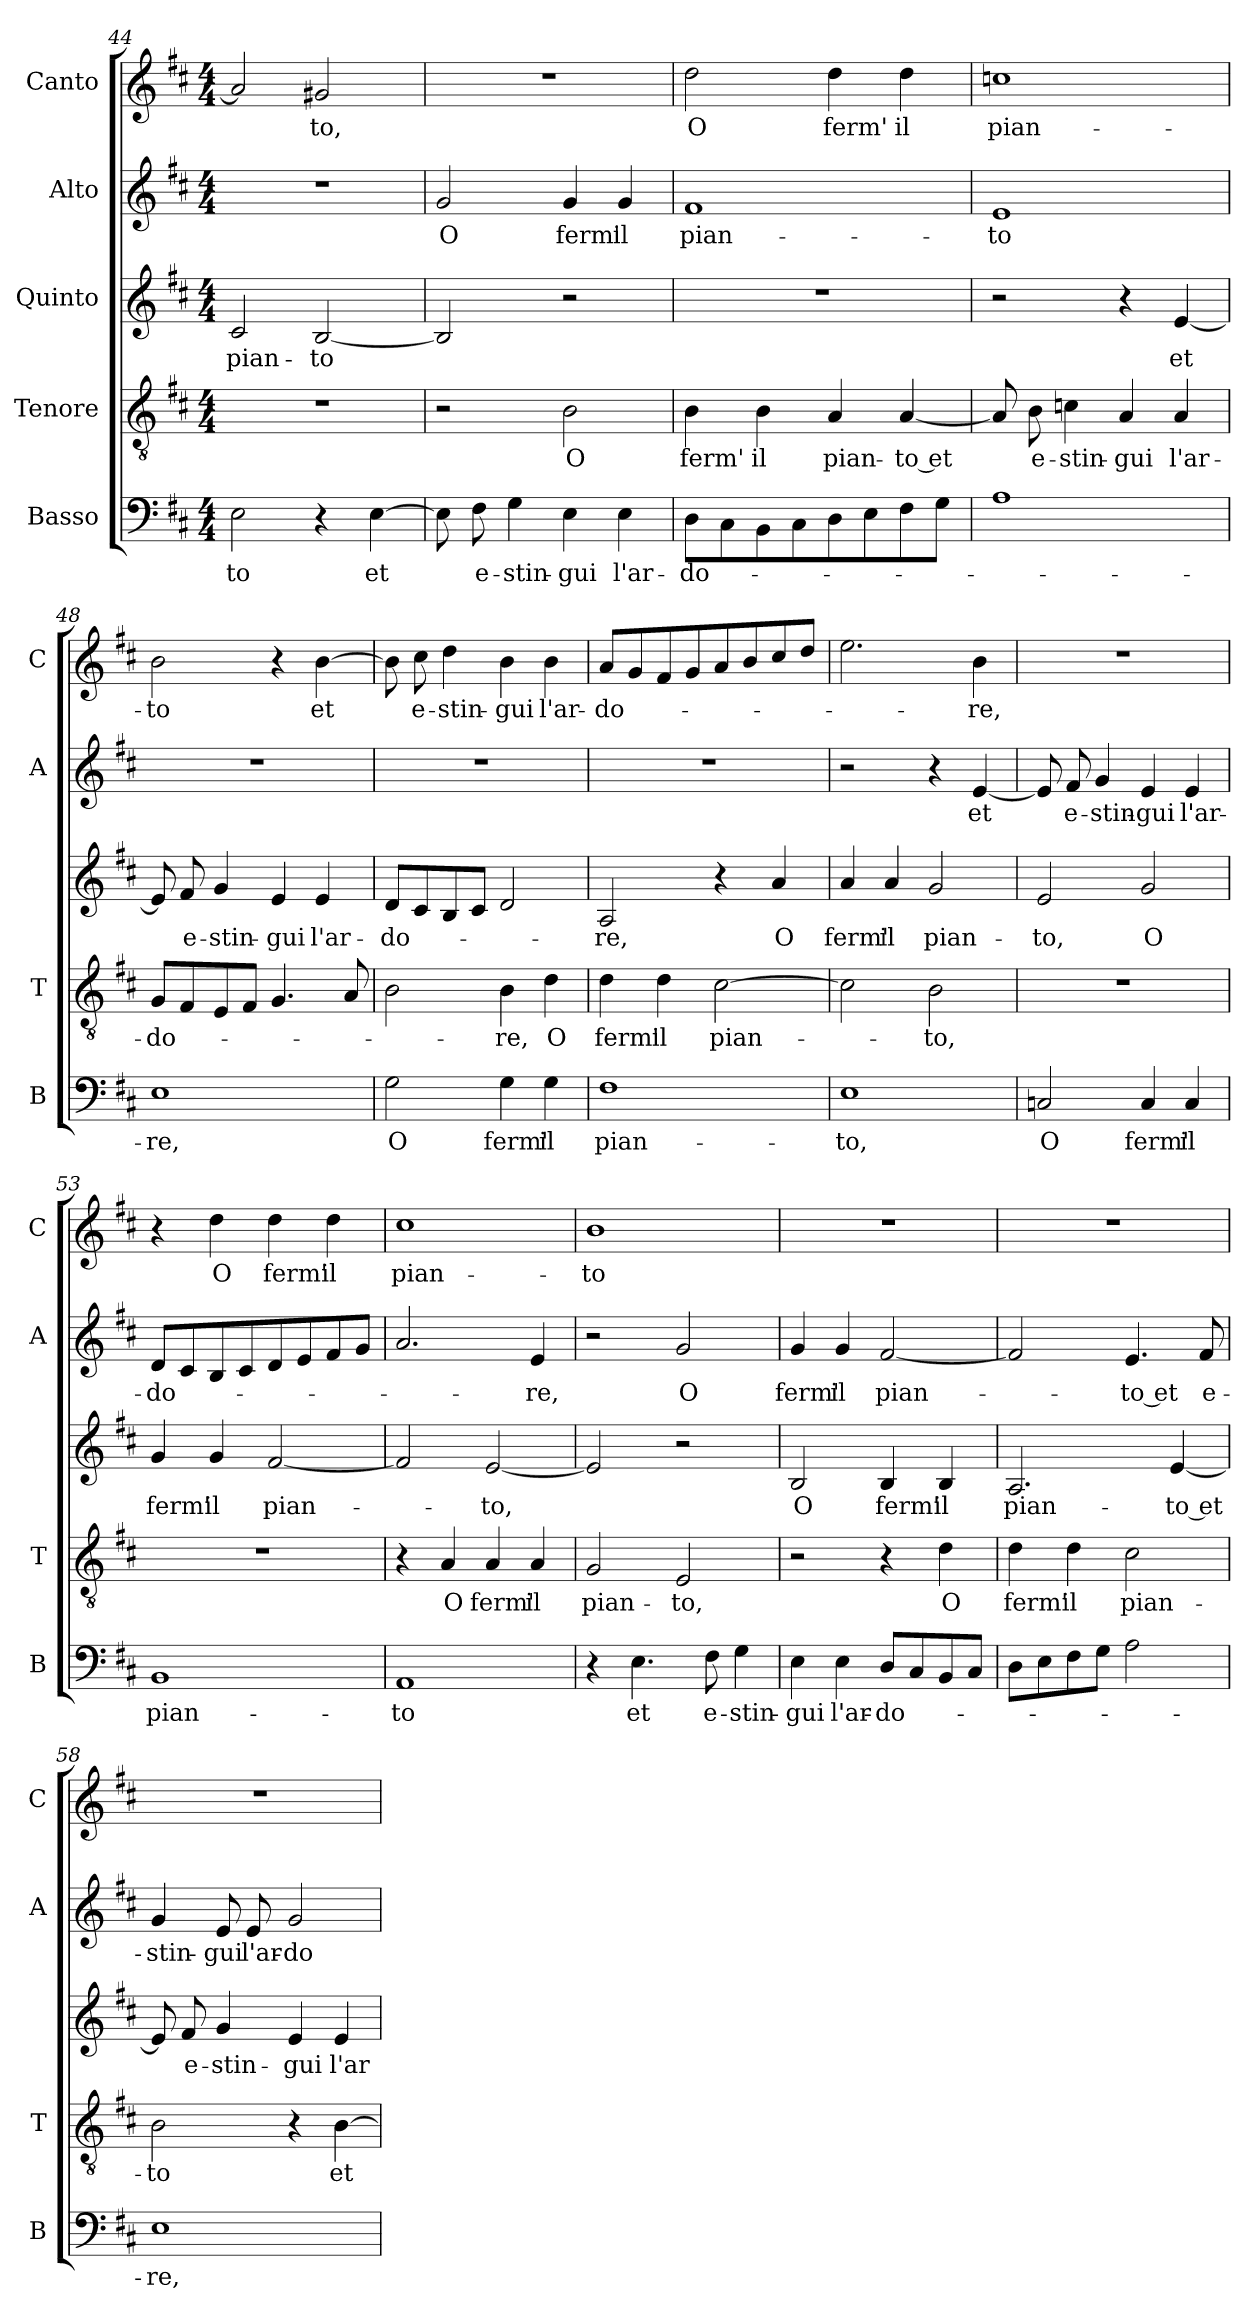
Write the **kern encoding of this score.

**kern	**text	**kern	**text	**kern	**text	**kern	**text	**kern	**text
*part5	*part5	*part4	*part4	*part3	*part3	*part2	*part2	*part1	*part1
*staff5	*staff5	*staff4	*staff4	*staff3	*staff3	*staff2	*staff2	*staff1	*staff1
*I"Basso	*	*I"Tenore	*	*I"Quinto	*	*I"Alto	*	*I"Canto	*
*I'B	*	*I'T	*	*	*	*I'A	*	*I'C	*
*clefF4	*	*clefGv2	*	*clefG2	*	*clefG2	*	*clefG2	*
*k[f#c#]	*	*k[f#c#]	*	*k[f#c#]	*	*k[f#c#]	*	*k[f#c#]	*
*D:	*	*D:	*	*D:	*	*D:	*	*D:	*
*M4/4	*	*M4/4	*	*M4/4	*	*M4/4	*	*M4/4	*
=44	=44	=44	=44	=44	=44	=44	=44	=44	=44
!	!LO:LY:b	!	!	!	!LO:LY:b	!	!	!	!
2E\	-to	1r	.	2c#/	pian-	1r	.	2a/]	.
!	!	!	!	!	!LO:LY:b	!	!	!	!LO:LY:b
4r	.	.	.	[2B/	-to	.	.	2g#X/	-to,
!	!LO:LY:b	!	!	!	!	!	!	!	!
[4E\	et	.	.	.	.	.	.	.	.
=45	=45	=45	=45	=45	=45	=45	=45	=45	=45
!	!	!	!	!	!	!	!LO:LY:b	!	!
8E\]	.	2r	.	2B/]	.	2g/	O	1r	.
!	!LO:LY:b	!	!	!	!	!	!	!	!
8F#\	e-	.	.	.	.	.	.	.	.
!	!LO:LY:b	!	!	!	!	!	!	!	!
4G\	-stin-	.	.	.	.	.	.	.	.
!	!LO:LY:b	!	!LO:LY:b	!	!	!	!LO:LY:b	!	!
4E\	-gui	2B\	O	2r	.	4g/	ferm'	.	.
!	!LO:LY:b	!	!	!	!	!	!LO:LY:b	!	!
4E\	l'ar-	.	.	.	.	4g/	il	.	.
!!LO:LB:g=z
=46	=46	=46	=46	=46	=46	=46	=46	=46	=46
!	!LO:LY:b	!	!LO:LY:b	!	!	!	!LO:LY:b	!	!LO:LY:b
8D\L	-do-	4B\	ferm'	1r	.	1f#	pian-	2dd\	O
8C#\	.	.	.	.	.	.	.	.	.
!	!	!	!LO:LY:b	!	!	!	!	!	!
8BB\	.	4B\	il	.	.	.	.	.	.
8C#\	.	.	.	.	.	.	.	.	.
!	!	!	!LO:LY:b	!	!	!	!	!	!LO:LY:b
8D\	.	4A/	pian-	.	.	.	.	4dd\	ferm'
8E\	.	.	.	.	.	.	.	.	.
!	!	!	!LO:LY:b	!	!	!	!	!	!LO:LY:b
8F#\	.	[4A/	-to et	.	.	.	.	4dd\	il
8G\J	.	.	.	.	.	.	.	.	.
=47	=47	=47	=47	=47	=47	=47	=47	=47	=47
!	!	!	!	!	!	!	!LO:LY:b	!	!LO:LY:b
1A	.	8A/]	.	2r	.	1e	-to	1ccn	pian-
!	!	!	!LO:LY:b	!	!	!	!	!	!
.	.	8B\	e-	.	.	.	.	.	.
!	!	!	!LO:LY:b	!	!	!	!	!	!
.	.	4cn\	-stin-	.	.	.	.	.	.
!	!	!	!LO:LY:b	!	!	!	!	!	!
.	.	4A/	-gui	4r	.	.	.	.	.
!	!	!	!LO:LY:b	!	!LO:LY:b	!	!	!	!
.	.	4A/	l'ar-	[4e/	et	.	.	.	.
=48	=48	=48	=48	=48	=48	=48	=48	=48	=48
!	!LO:LY:b	!	!LO:LY:b	!	!	!	!	!	!LO:LY:b
1E	-re,	8G/L	-do-	8e/]	.	1r	.	2b\	-to
!	!	!	!	!	!LO:LY:b	!	!	!	!
.	.	8F#/	.	8f#/	e-	.	.	.	.
!	!	!	!	!	!LO:LY:b	!	!	!	!
.	.	8E/	.	4g/	-stin-	.	.	.	.
.	.	8F#/J	.	.	.	.	.	.	.
!	!	!	!	!	!LO:LY:b	!	!	!	!
.	.	4.G/	.	4e/	-gui	.	.	4r	.
!	!	!	!	!	!LO:LY:b	!	!	!	!LO:LY:b
.	.	.	.	4e/	l'ar-	.	.	[4b\	et
.	.	8A/	.	.	.	.	.	.	.
=49	=49	=49	=49	=49	=49	=49	=49	=49	=49
!	!LO:LY:b	!	!	!	!LO:LY:b	!	!	!	!
2G\	O	2B\	.	8d/L	-do-	1r	.	8b\]	.
!	!	!	!	!	!	!	!	!	!LO:LY:b
.	.	.	.	8c#/	.	.	.	8cc#\	e-
!	!	!	!	!	!	!	!	!	!LO:LY:b
.	.	.	.	8B/	.	.	.	4dd\	-stin-
.	.	.	.	8c#/J	.	.	.	.	.
!	!LO:LY:b	!	!LO:LY:b	!	!	!	!	!	!LO:LY:b
4G\	ferm'	4B\	-re,	2d/	.	.	.	4b\	-gui
!	!LO:LY:b	!	!LO:LY:b	!	!	!	!	!	!LO:LY:b
4G\	il	4d\	O	.	.	.	.	4b\	l'ar-
=50	=50	=50	=50	=50	=50	=50	=50	=50	=50
!	!LO:LY:b	!	!LO:LY:b	!	!LO:LY:b	!	!	!	!LO:LY:b
1F#	pian-	4d\	ferm'	2A/	-re,	1r	.	8a/L	-do-
.	.	.	.	.	.	.	.	8g/	.
!	!	!	!LO:LY:b	!	!	!	!	!	!
.	.	4d\	il	.	.	.	.	8f#/	.
.	.	.	.	.	.	.	.	8g/	.
!	!	!	!LO:LY:b	!	!	!	!	!	!
.	.	[2c#\	pian-	4r	.	.	.	8a/	.
.	.	.	.	.	.	.	.	8b/	.
!	!	!	!	!	!LO:LY:b	!	!	!	!
.	.	.	.	4a/	O	.	.	8cc#/	.
.	.	.	.	.	.	.	.	8dd/J	.
=51	=51	=51	=51	=51	=51	=51	=51	=51	=51
!	!LO:LY:b	!	!	!	!LO:LY:b	!	!	!	!
1E	-to,	2c#\]	.	4a/	ferm'	2r	.	2.ee\	.
!	!	!	!	!	!LO:LY:b	!	!	!	!
.	.	.	.	4a/	il	.	.	.	.
!	!	!	!LO:LY:b	!	!LO:LY:b	!	!	!	!
.	.	2B\	-to,	2g/	pian-	4r	.	.	.
!	!	!	!	!	!	!	!LO:LY:b	!	!LO:LY:b
.	.	.	.	.	.	[4e/	et	4b\	-re,
!!LO:LB:g=z
=52	=52	=52	=52	=52	=52	=52	=52	=52	=52
!	!LO:LY:b	!	!	!	!LO:LY:b	!	!	!	!
2Cn/	O	1r	.	2e/	-to,	8e/]	.	1r	.
!	!	!	!	!	!	!	!LO:LY:b	!	!
.	.	.	.	.	.	8f#/	e-	.	.
!	!	!	!	!	!	!	!LO:LY:b	!	!
.	.	.	.	.	.	4g/	-stin-	.	.
!	!LO:LY:b	!	!	!	!LO:LY:b	!	!LO:LY:b	!	!
4C/	ferm'	.	.	2g/	O	4e/	-gui	.	.
!	!LO:LY:b	!	!	!	!	!	!LO:LY:b	!	!
4C/	il	.	.	.	.	4e/	l'ar-	.	.
=53	=53	=53	=53	=53	=53	=53	=53	=53	=53
!	!LO:LY:b	!	!	!	!LO:LY:b	!	!LO:LY:b	!	!
1BB	pian-	1r	.	4g/	ferm'	8d/L	-do-	4r	.
.	.	.	.	.	.	8c#/	.	.	.
!	!	!	!	!	!LO:LY:b	!	!	!	!LO:LY:b
.	.	.	.	4g/	il	8B/	.	4dd\	O
.	.	.	.	.	.	8c#/	.	.	.
!	!	!	!	!	!LO:LY:b	!	!	!	!LO:LY:b
.	.	.	.	[2f#/	pian-	8d/	.	4dd\	ferm'
.	.	.	.	.	.	8e/	.	.	.
!	!	!	!	!	!	!	!	!	!LO:LY:b
.	.	.	.	.	.	8f#/	.	4dd\	il
.	.	.	.	.	.	8g/J	.	.	.
=54	=54	=54	=54	=54	=54	=54	=54	=54	=54
!	!LO:LY:b	!	!	!	!	!	!	!	!LO:LY:b
1AA	-to	4r	.	2f#/]	.	2.a/	.	1cc#	pian-
!	!	!	!LO:LY:b	!	!	!	!	!	!
.	.	4A/	O	.	.	.	.	.	.
!	!	!	!LO:LY:b	!	!LO:LY:b	!	!	!	!
.	.	4A/	ferm'	[2e/	-to,	.	.	.	.
!	!	!	!LO:LY:b	!	!	!	!LO:LY:b	!	!
.	.	4A/	il	.	.	4e/	-re,	.	.
=55	=55	=55	=55	=55	=55	=55	=55	=55	=55
!	!	!	!LO:LY:b	!	!	!	!	!	!LO:LY:b
4r	.	2G/	pian-	2e/]	.	2r	.	1b	-to
!	!LO:LY:b	!	!	!	!	!	!	!	!
4.E\	et	.	.	.	.	.	.	.	.
!	!	!	!LO:LY:b	!	!	!	!LO:LY:b	!	!
.	.	2E/	-to,	2r	.	2g/	O	.	.
!	!LO:LY:b	!	!	!	!	!	!	!	!
8F#\	e-	.	.	.	.	.	.	.	.
!	!LO:LY:b	!	!	!	!	!	!	!	!
4G\	-stin-	.	.	.	.	.	.	.	.
=56	=56	=56	=56	=56	=56	=56	=56	=56	=56
!	!LO:LY:b	!	!	!	!LO:LY:b	!	!LO:LY:b	!	!
4E\	-gui	2r	.	2B/	O	4g/	ferm'	1r	.
!	!LO:LY:b	!	!	!	!	!	!LO:LY:b	!	!
4E\	l'ar-	.	.	.	.	4g/	il	.	.
!	!LO:LY:b	!	!	!	!LO:LY:b	!	!LO:LY:b	!	!
8D/L	-do-	4r	.	4B/	ferm'	[2f#/	pian-	.	.
8C#/	.	.	.	.	.	.	.	.	.
!	!	!	!LO:LY:b	!	!LO:LY:b	!	!	!	!
8BB/	.	4d\	O	4B/	il	.	.	.	.
8C#/J	.	.	.	.	.	.	.	.	.
=57	=57	=57	=57	=57	=57	=57	=57	=57	=57
!	!	!	!LO:LY:b	!	!LO:LY:b	!	!	!	!
8D\L	.	4d\	ferm'	2.A/	pian-	2f#/]	.	1r	.
8E\	.	.	.	.	.	.	.	.	.
!	!	!	!LO:LY:b	!	!	!	!	!	!
8F#\	.	4d\	il	.	.	.	.	.	.
8G\J	.	.	.	.	.	.	.	.	.
!	!	!	!LO:LY:b	!	!	!	!LO:LY:b	!	!
2A\	.	2c#\	pian-	.	.	4.e/	-to et	.	.
!	!	!	!	!	!LO:LY:b	!	!	!	!
.	.	.	.	[4e/	-to et	.	.	.	.
!	!	!	!	!	!	!	!LO:LY:b	!	!
.	.	.	.	.	.	8f#/	e-	.	.
!!LO:PB:g=z
=58	=58	=58	=58	=58	=58	=58	=58	=58	=58
!	!LO:LY:b	!	!LO:LY:b	!	!	!	!LO:LY:b	!	!
1E	-re,	2B\	-to	8e/]	.	4g/	-stin-	1r	.
!	!	!	!	!	!LO:LY:b	!	!	!	!
.	.	.	.	8f#/	e-	.	.	.	.
!	!	!	!	!	!LO:LY:b	!	!LO:LY:b	!	!
.	.	.	.	4g/	-stin-	8e/	-gui	.	.
!	!	!	!	!	!	!	!LO:LY:b	!	!
.	.	.	.	.	.	8e/	l'ar-	.	.
!	!	!	!	!	!LO:LY:b	!	!LO:LY:b	!	!
.	.	4r	.	4e/	-gui	2g/	-do-	.	.
!	!	!	!LO:LY:b	!	!LO:LY:b	!	!	!	!
.	.	[4B\	et	4e/	l'ar-	.	.	.	.
=	=	=	=	=	=	=	=	=	=
*-	*-	*-	*-	*-	*-	*-	*-	*-	*-
